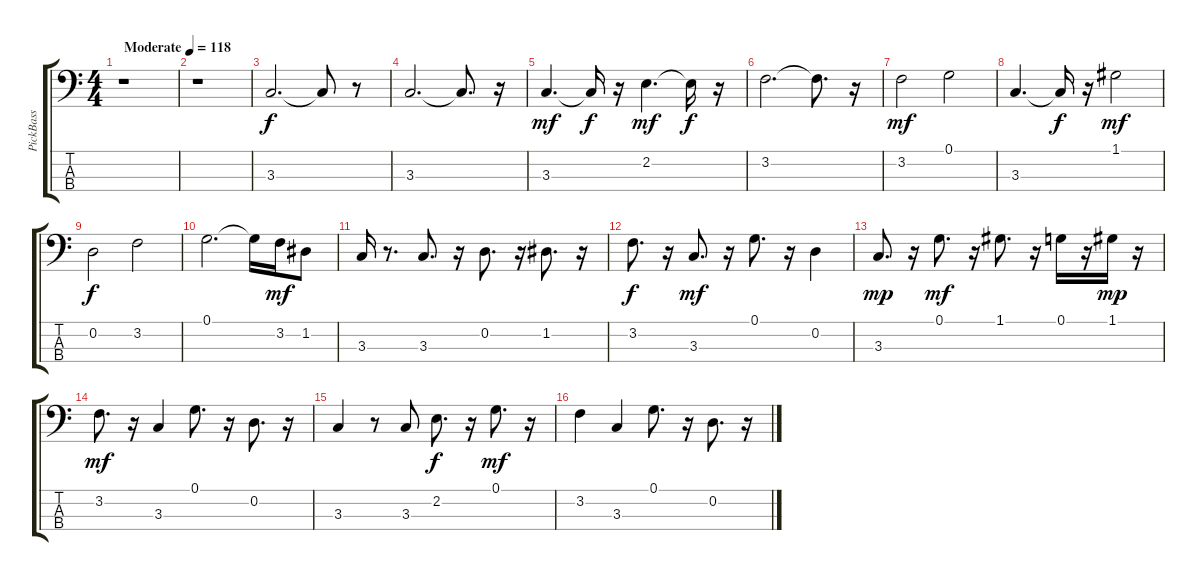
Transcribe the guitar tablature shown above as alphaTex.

\track ("PickBass" "PickBass") {instrument electricbasspick}
\staff {score tabs}
\tuning (G2 D2 A1 E1) {hide}
\ts (4 4)
\tempo (118 "Moderate")
\clef f4
\ks c
r.1{dy f instrument electricbasspick} |
r.1 |
3.3.2{d} 3.3{t}.8 r.8 |
3.3.2{d} 3.3{t}.8{d} r.16 |
3.3.4{d dy mf} 3.3{t}.16{dy f} r.16 2.2.4{d dy mf} 2.2{t}.16{dy f} r.16 |
3.2.2{d} 3.2{t}.8{d} r.16 |
3.2.2{dy mf} 0.1.2 |
3.3.4{d} 3.3{t}.16{dy f} r.16 1.1.2{dy mf} |
0.2.2{dy f} 3.2.2 |
0.1.2{d} 0.1{t}.16 3.2.16{dy mf} 1.2.8 |
3.3.16 r.8{d} 3.3.8{d} r.16 0.2.8{d} r.16 1.2.8{d} r.16 |
3.2.8{d dy f} r.16 3.3.8{d dy mf} r.16 0.1.8{d} r.16 0.2.4 |
3.3.8{d dy mp} r.16 0.1.8{d dy mf} r.16 1.1.8{d} r.16 0.1.16 r.16 1.1.16{dy mp} r.16 |
3.2.8{d dy mf} r.16 3.3.4 0.1.8{d} r.16 0.2.8{d} r.16 |
3.3.4 r.8 3.3.8 2.2.8{d dy f} r.16 0.1.8{d dy mf} r.16 |
3.2.4 3.3.4 0.1.8{d} r.16 0.2.8{d} r.16
